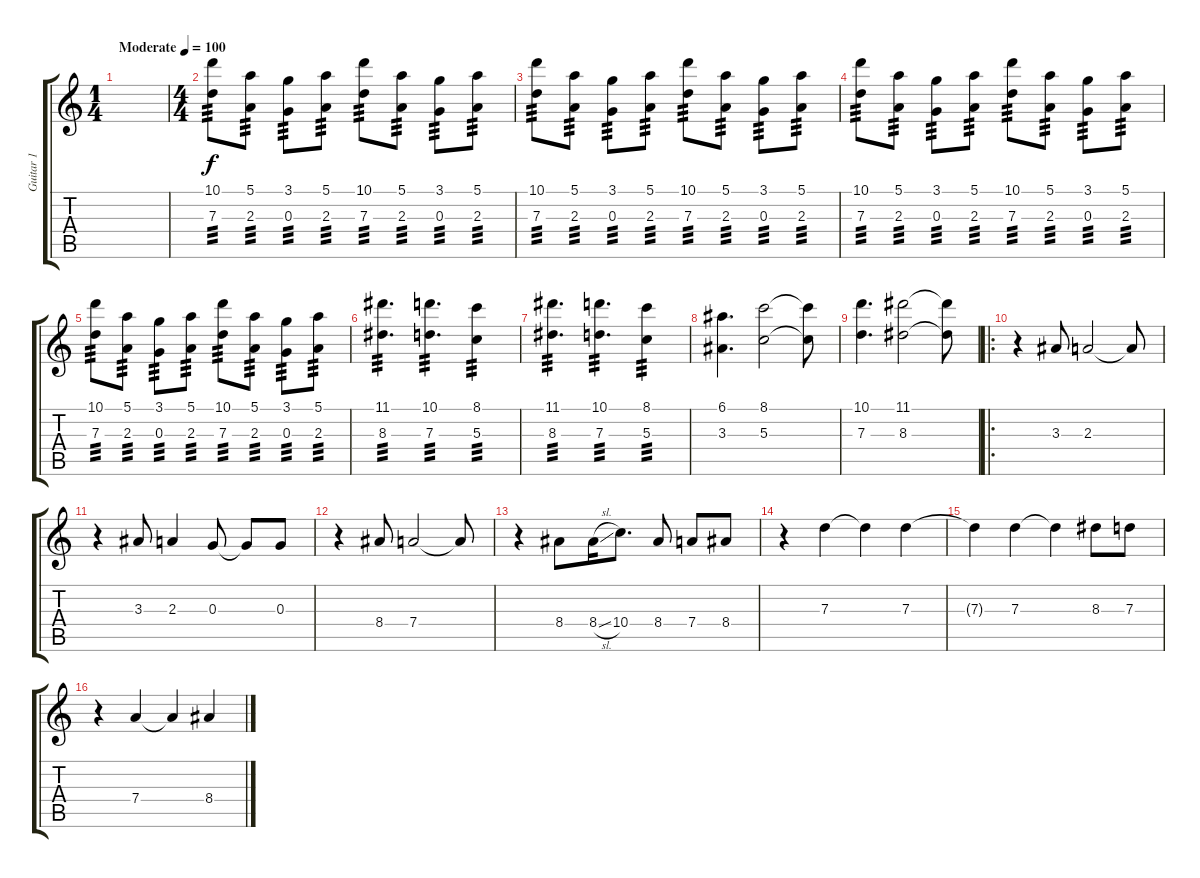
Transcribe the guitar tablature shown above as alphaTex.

\track ("Guitar 1" "Guitar 1") {instrument overdrivenguitar}
\staff {score tabs}
\tuning (E4 B3 G3 D3 A2 D2) {hide}
\ts (1 4)
\tempo (100 "Moderate")
\clef g2
\ks c
|
\ts (4 4)
(10.1 7.3).8{tp 3} (5.1 2.3).8{tp 3} (3.1 0.3).8{tp 3} (5.1 2.3).8{tp 3} (10.1 7.3).8{tp 3} (5.1 2.3).8{tp 3} (3.1 0.3).8{tp 3} (5.1 2.3).8{tp 3} |
(10.1 7.3).8{tp 3} (5.1 2.3).8{tp 3} (3.1 0.3).8{tp 3} (5.1 2.3).8{tp 3} (10.1 7.3).8{tp 3} (5.1 2.3).8{tp 3} (3.1 0.3).8{tp 3} (5.1 2.3).8{tp 3} |
(10.1 7.3).8{tp 3} (5.1 2.3).8{tp 3} (3.1 0.3).8{tp 3} (5.1 2.3).8{tp 3} (10.1 7.3).8{tp 3} (5.1 2.3).8{tp 3} (3.1 0.3).8{tp 3} (5.1 2.3).8{tp 3} |
(10.1 7.3).8{tp 3} (5.1 2.3).8{tp 3} (3.1 0.3).8{tp 3} (5.1 2.3).8{tp 3} (10.1 7.3).8{tp 3} (5.1 2.3).8{tp 3} (3.1 0.3).8{tp 3} (5.1 2.3).8{tp 3} |
(11.1 8.3).4{d tp 3} (10.1 7.3).4{d tp 3} (8.1 5.3).4{tp 3} |
(11.1 8.3).4{d tp 3} (10.1 7.3).4{d tp 3} (8.1 5.3).4{tp 3} |
(6.1 3.3).4{d} (8.1 5.3).2 (8.1{t} 5.3{t}).8 |
(10.1 7.3).4{d} (11.1 8.3).2 (11.1{t} 8.3{t}).8 |
\ro
r.4{instrument electricguitarjazz} 3.3.8 2.3.2 2.3{t}.8 |
r.4 3.3.8 2.3.4 0.3.8 0.3{t}.8 0.3.8 |
r.4 8.4.8 7.4.2 7.4{t}.8 |
r.4 8.4.8 8.4{sl}.16 10.4.8{d} 8.4.8 7.4.8 8.4.8 |
r.4 7.3.4 7.3{t}.4 7.3.4 |
7.3{t}.4 7.3.4 7.3{t}.4 8.3.8 7.3.8 |
r.4 7.4.4 7.4{t}.4 8.4.4
